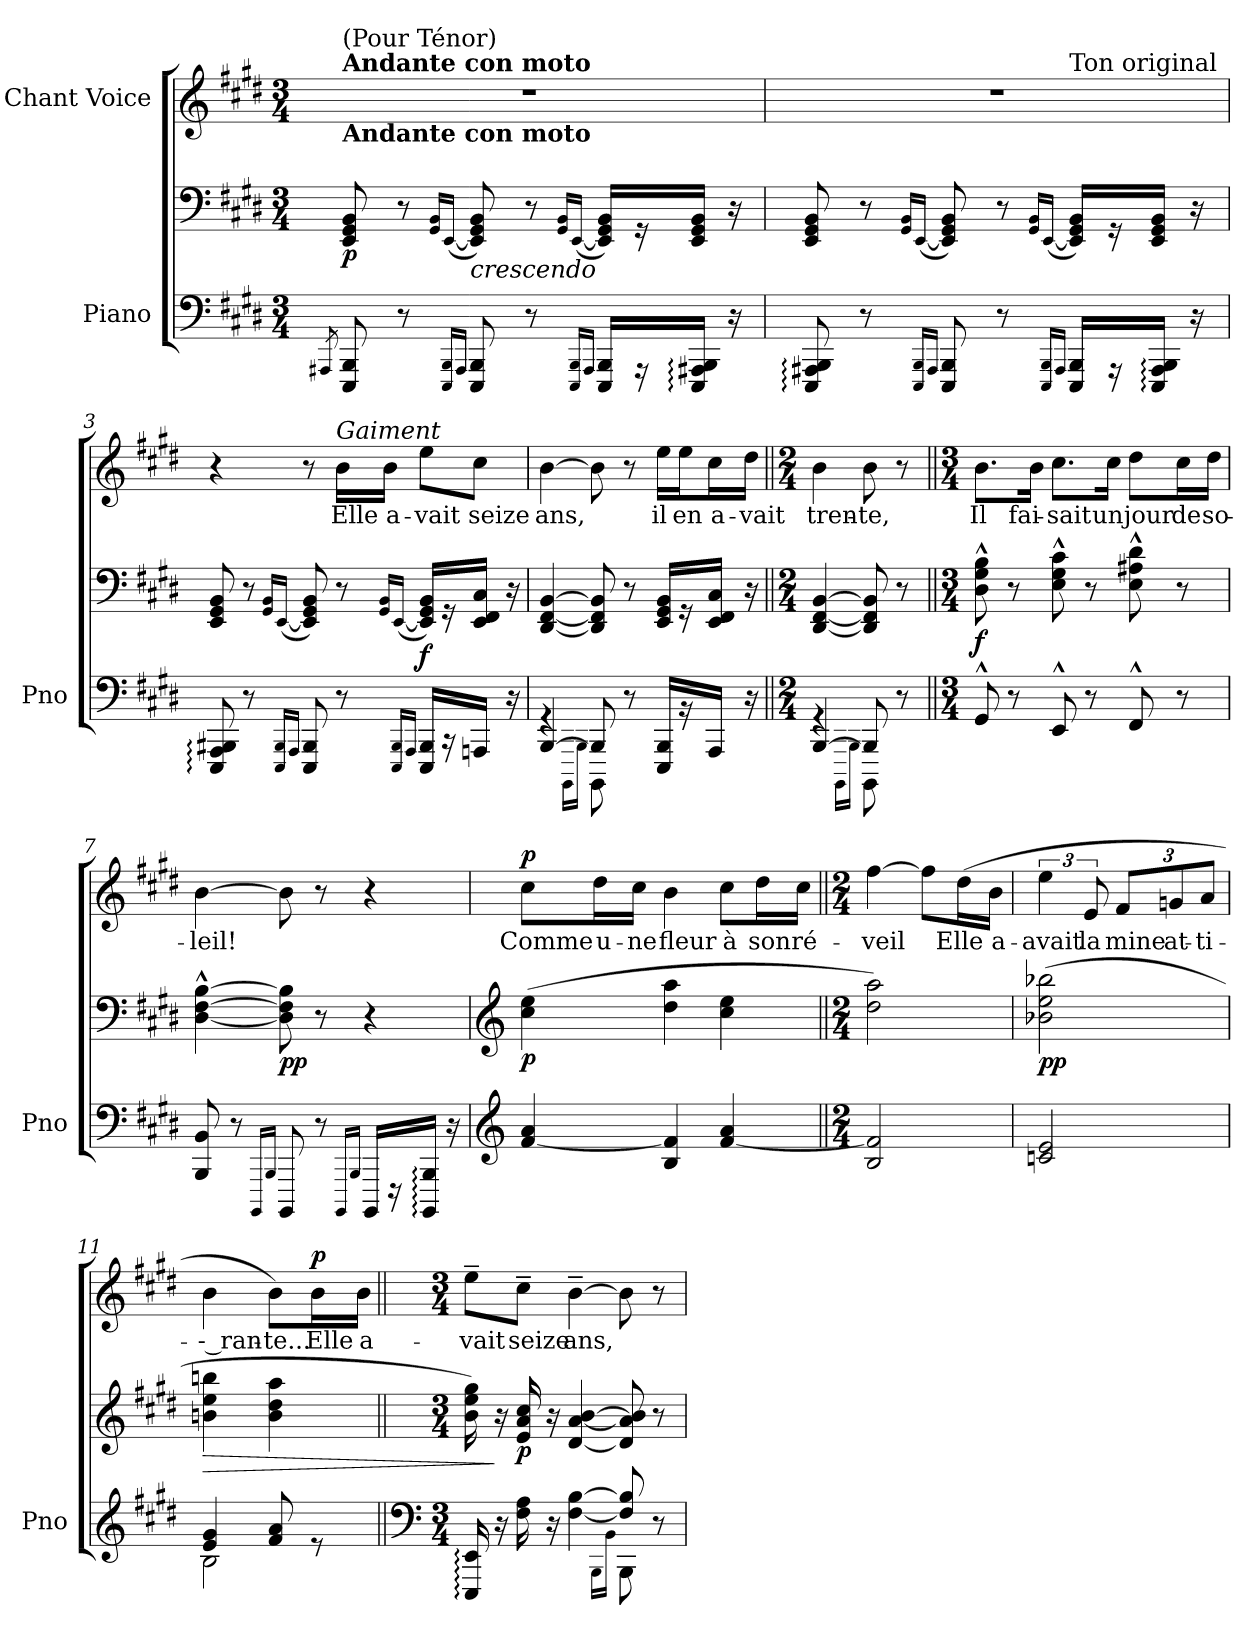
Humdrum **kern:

**kern	**kern	**dynam	**kern	**text	**dynam
*part2	*part2	*part2	*part1	*part1	*part1
*staff3	*staff2	*staff2/3	*staff1	*staff1	*staff1
*I"Piano	*	*	*I"Chant Voice	*	*
*I'Pno	*	*	*	*	*
*clefF4	*clefF4	*	*clefG2	*	*
*k[f#c#g#d#]	*k[f#c#g#d#]	*	*k[f#c#g#d#]	*	*
*M3/4	*M3/4	*	*M3/4	*	*
=1	=1	=1	=1	=1	=1
8qAAA#X/	.	.	.	.	.
!	!	!	!LO:TX:a:B:t=Andante con moto	!	!
!	!	!	!LO:TX:a:t=(Pour Ténor)	!	!
!	!	!	!LO:TX:b:B:t=Andante con moto	!	!
!	!	!LO:DY:b	!	!	!
8EEE/ 8BBB/	8EE/ 8GG#/ 8BB/	p	2.r	.	.
8r	8r	.	.	.	.
16qEEE/ 16qBBB/LL	16qGG#/ 16qBB/LL	.	.	.	.
16qAAA#/JJ	(<[16qEE/JJ	.	.	.	.
!	!LO:TX:b:i:t=crescendo	!	!	!	!
8EEE/ 8BBB/	8EE/] 8GG#/ 8BB/)	.	.	.	.
8r	8r	.	.	.	.
16qEEE/ 16qBBB/LL	16qGG#/ 16qBB/LL	.	.	.	.
16qAAA#/JJ	(<[16qEE/JJ	.	.	.	.
16EEE/ 16BBB/LL	16EE/] 16GG#/ 16BB/LL)	.	.	.	.
16r	16r	.	.	.	.
16EEE/: 16AAA#/: 16BBB/:JJ	16EE/ 16GG#/ 16BB/JJ	.	.	.	.
16r	16r	.	.	.	.
=2	=2	=2	=2	=2	=2
*	*	*	*^	*	*
8EEE/: 8AAA#X/: 8BBB/:	8EE/ 8GG#/ 8BB/	.	2.r	2ryy	.	.
8r	8r	.	.	.	.	.
16qEEE/ 16qBBB/LL	16qGG#/ 16qBB/LL	.	.	.	.	.
16qAAA#/JJ	(<[16qEE/JJ	.	.	.	.	.
8EEE/ 8BBB/	8EE/] 8GG#/ 8BB/)	.	.	.	.	.
8r	8r	.	.	.	.	.
16qEEE/ 16qBBB/LL	16qGG#/ 16qBB/LL	.	.	.	.	.
16qAAA#/JJ	(<[16qEE/JJ	.	.	.	.	.
!	!	!	!	!LO:TX:a:t=Ton original	!	!
16EEE/ 16BBB/LL	16EE/] 16GG#/ 16BB/LL)	.	.	4ryy	.	.
16r	16r	.	.	.	.	.
16EEE/: 16AAA#/: 16BBB/:JJ	16EE/ 16GG#/ 16BB/JJ	.	.	.	.	.
16r	16r	.	.	.	.	.
*	*	*	*v	*v	*	*
!!LO:LB:g=z
=3	=3	=3	=3	=3	=3
8EEE/: 8AAA/: 8BBB#X/:	8EE/ 8GG#/ 8BB/	.	4r	.	.
8r	8r	.	.	.	.
16qEEE/ 16qBBB#/LL	16qGG#/ 16qBB/LL	.	.	.	.
16qAAA/JJ	(<[16qEE/JJ	.	.	.	.
8EEE/ 8BBB#/	8EE/] 8GG#/ 8BB/)	.	8r	.	.
!	!	!	!LO:TX:a:i:t=Gaiment	!	!
!	!	!	!	!LO:LY:b	!
8r	8r	.	16b\LL	Elle	.
!	!	!	!	!LO:LY:b	!
.	.	.	16b\JJ	a-	.
16qEEE/ 16qBBB#/LL	16qGG#/ 16qBB/LL	.	.	.	.
16qAAA/JJ	(<[16qEE/JJ	.	.	.	.
!	!	!LO:DY:b	!	!LO:LY:b	!
16EEE/ 16BBB#/LL	16EE/] 16GG#/ 16BB/LL)	f	8ee\L	-vait	.
16r	16r	.	.	.	.
!	!	!	!	!LO:LY:b	!
16AAAn/JJ	16EE/ 16FF#/ 16C#/JJ	.	8cc#\J	seize	.
16r	16r	.	.	.	.
=4	=4	=4	=4	=4	=4
*^	*	*	*	*	*
!	!	!	!	!	!LO:LY:b	!
[4BBB/	4rGG	[4DD#/ [4FF#/ [4BB/	.	[4b\	ans,	.
16qBBBB\LL	.	.	.	.	.	.
16qBBB\JJ	.	.	.	.	.	.
8BBB/]	8BBBB\	8DD#/] 8FF#/] 8BB/]	.	8b\]	.	.
8r	4.ryy	8r	.	8r	.	.
!	!	!	!	!	!LO:LY:b	!
16EEE/ 16BBB/LL	.	16EE/ 16GG#/ 16BB/LL	.	16ee\LL	il	.
!	!	!	!	!	!LO:LY:b	!
16rBB	.	16r	.	16ee\J	en	.
!	!	!	!	!	!LO:LY:b	!
16AAA/JJ	.	16EE/ 16FF#/ 16C#/JJ	.	16cc#\L	a-	.
!	!	!	!	!	!LO:LY:b	!
16r	.	16r	.	16dd#\JJ	-vait	.
=5||	=5||	=5||	=5||	=5||	=5||	=5||
*M2/4	*	*M2/4	*	*M2/4	*	*
!	!	!	!	!	!LO:LY:b	!
[4BBB/	4rGG	[4DD#/ [4FF#/ [4BB/	.	4b\	tren-	.
16qBBBB\LL	.	.	.	.	.	.
16qBBB\JJ	.	.	.	.	.	.
!	!	!	!	!	!LO:LY:b	!
8BBB/]	8BBBB\	8DD#/] 8FF#/] 8BB/]	.	8b\	-te,	.
8r	8ryy	8r	.	8r	.	.
*v	*v	*	*	*	*	*
!!LO:LB:g=z
=6||	=6||	=6||	=6||	=6||	=6||
*M3/4	*M3/4	*	*M3/4	*	*
*^	*	*	*	*	*
!	!	!	!LO:DY:b	!	!LO:LY:b	!
*v	*v	*	*	*	*	*
8GG#^^/	8D#\^^ 8G#\^^ 8B\^^	f	8.b\L	Il	.
8r	8r	.	.	.	.
!	!	!	!	!LO:LY:b	!
.	.	.	16b\Jk	fai-	.
!	!	!	!	!LO:LY:b	!
8EE^^/	8E\^^ 8G#\^^ 8c#\^^	.	8.cc#\L	-sait	.
8r	8r	.	.	.	.
!	!	!	!	!LO:LY:b	!
.	.	.	16cc#\Jk	un	.
!	!	!	!	!LO:LY:b	!
8FF#^^/	8E\^^ 8A#X\^^ 8d#\^^	.	8dd#\L	jour	.
!	!	!	!	!LO:LY:b	!
8r	8r	.	16cc#\L	de	.
!	!	!	!	!LO:LY:b	!
.	.	.	16dd#\JJ	so-	.
=7	=7	=7	=7	=7	=7
!	!	!	!	!LO:LY:b	!
8BBB/ 8BB/	[4D#\^^ [4F#\^^ [4B\^^	.	[4b\	-leil!	.
8r	.	.	.	.	.
16qBBBB/LL	.	.	.	.	.
16qBBB/JJ	.	.	.	.	.
!	!	!LO:DY:b	!	!	!
8BBBB/	8D#\] 8F#\] 8B\]	pp	8b\]	.	.
8r	8r	.	8r	.	.
16qBBBB/LL	.	.	.	.	.
16qBBB/JJ	.	.	.	.	.
16BBBB/LL	4r	.	4r	.	.
16r	.	.	.	.	.
16BBBB/: 16BBB/:JJ	.	.	.	.	.
16r	.	.	.	.	.
!!LO:PB:g=z
=8	=8	=8	=8	=8	=8
*clefG2	*clefG2	*	*	*	*
!	!	!LO:DY:b	!	!LO:LY:b	!LO:DY:a
[4f#/ 4a/	(>4cc#\ 4ee\	p	8cc#\L	Comme	p
!	!	!	!	!LO:LY:b	!
.	.	.	16dd#\L	u-	.
!	!	!	!	!LO:LY:b	!
.	.	.	16cc#\JJ	-ne	.
!	!	!	!	!LO:LY:b	!
4B/ 4f#/]	4dd#\ 4aa\	.	4b\	fleur	.
!	!	!	!	!LO:LY:b	!
[4f#/ 4a/	4cc#\ 4ee\	.	8cc#\L	à	.
!	!	!	!	!LO:LY:b	!
.	.	.	16dd#\L	son	.
!	!	!	!	!LO:LY:b	!
.	.	.	16cc#\JJ	ré-	.
=9||	=9||	=9||	=9||	=9||	=9||
*M2/4	*M2/4	*	*M2/4	*	*
!	!	!	!	!LO:LY:b	!
2B/ 2f#/]	2dd#\ 2aa\)	.	[4ff#\	-veil	.
.	.	.	8ff#\L]	.	.
!	!	!	!	!LO:LY:b	!
.	.	.	(>16dd#\L	Elle	.
!	!	!	!	!LO:LY:b	!
.	.	.	16b\JJ	a-	.
=10	=10	=10	=10	=10	=10
!	!	!LO:DY:b	!	!LO:LY:b	!
2cn/ 2e/	(>2b-X\ 2ee\ 2bb-X\	pp	6ee\	-avait	.
!	!	!	!	!LO:LY:b	!
.	.	.	12e/	la	.
!	!	!	!	!LO:LY:b	!
.	.	.	12f#/L	mine	.
!	!	!	!	!LO:LY:b	!
.	.	.	12gn/	at-	.
!	!	!	!	!LO:LY:b	!
.	.	.	12a/J	-ti-	.
!!LO:LB:g=z
=11	=11	=11	=11	=11	=11
*^	*	*	*	*	*
!	!	!	!LO:HP:b	!	!LO:LY:b	!
4e/ 4g#/	2B\	4bn\ 4ee\ 4bbn\	>	4b\	-- ran-	.
!	!	!	!	!	!LO:LY:b	!
8f#/ 8a/	.	4b\ 4dd#\ 4aa\	.	8b\L)	-te...	.
!	!	!	!	!	!LO:LY:b	!LO:DY:a
8re	.	.	.	16b\L	Elle	p
!	!	!	!	!	!LO:LY:b	!
.	.	.	.	16b\JJ	a-	.
=12||	=12||	=12||	=12||	=12||	=12||	=12||
*clefF4	*	*	*	*	*	*
*M3/4	*	*M3/4	*	*M3/4	*	*
!	!	!	!	!	!LO:LY:b	!
16EEE/: 16EE/:	2ryy	16b\ 16ee\ 16gg#\)	.	8ee~\L	-vait	.
16r	.	16r	]	.	.	.
!	!	!	!LO:DY:b	!	!LO:LY:b	!
16F#\ 16A\	.	16e/ 16a/ 16cc#/	p	8cc#~\J	seize	.
16r	.	16r	.	.	.	.
!	!	!	!	!	!LO:LY:b	!
[4F#\ [4B\	.	[4d#/ [4a/ [4b/	.	[4b~\	ans,	.
.	16qBBB\LL	.	.	.	.	.
.	16qBB\JJ	.	.	.	.	.
8F#/] 8B/]	8BBB\	8d#/] 8a/] 8b/]	.	8b\]	.	.
8r	8ryy	8r	.	8r	.	.
*v	*v	*	*	*	*	*
=	=	=	=	=	=
*-	*-	*-	*-	*-	*-
